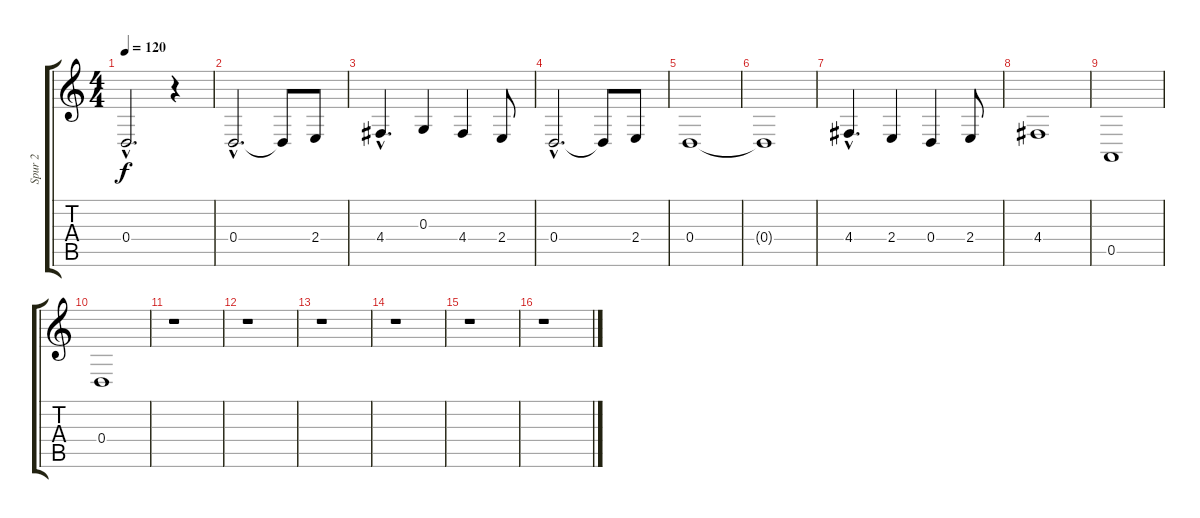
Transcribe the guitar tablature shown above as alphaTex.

\track ("Spur 2" "Spur 2") {instrument cello}
\staff {score tabs}
\tuning (E4 B3 G3 D3 A2 E2) {hide}
\ts (4 4)
\tempo 120
\clef g2
\ks c
0.4{hac t}.2{d dy f} r.4 |
0.4{hac}.2{d} 0.4{t}.8 2.4.8 |
4.4{hac}.4{d} 0.3.4 4.4.4 2.4.8 |
0.4{hac}.2{d} 0.4{t}.8 2.4.8 |
0.4.1 |
0.4{t}.1 |
4.4{hac}.4{d} 2.4.4 0.4.4 2.4.8 |
4.4.1 |
0.5.1 |
0.4.1 |
r.1 |
r.1 |
r.1 |
r.1 |
r.1 |
r.1
